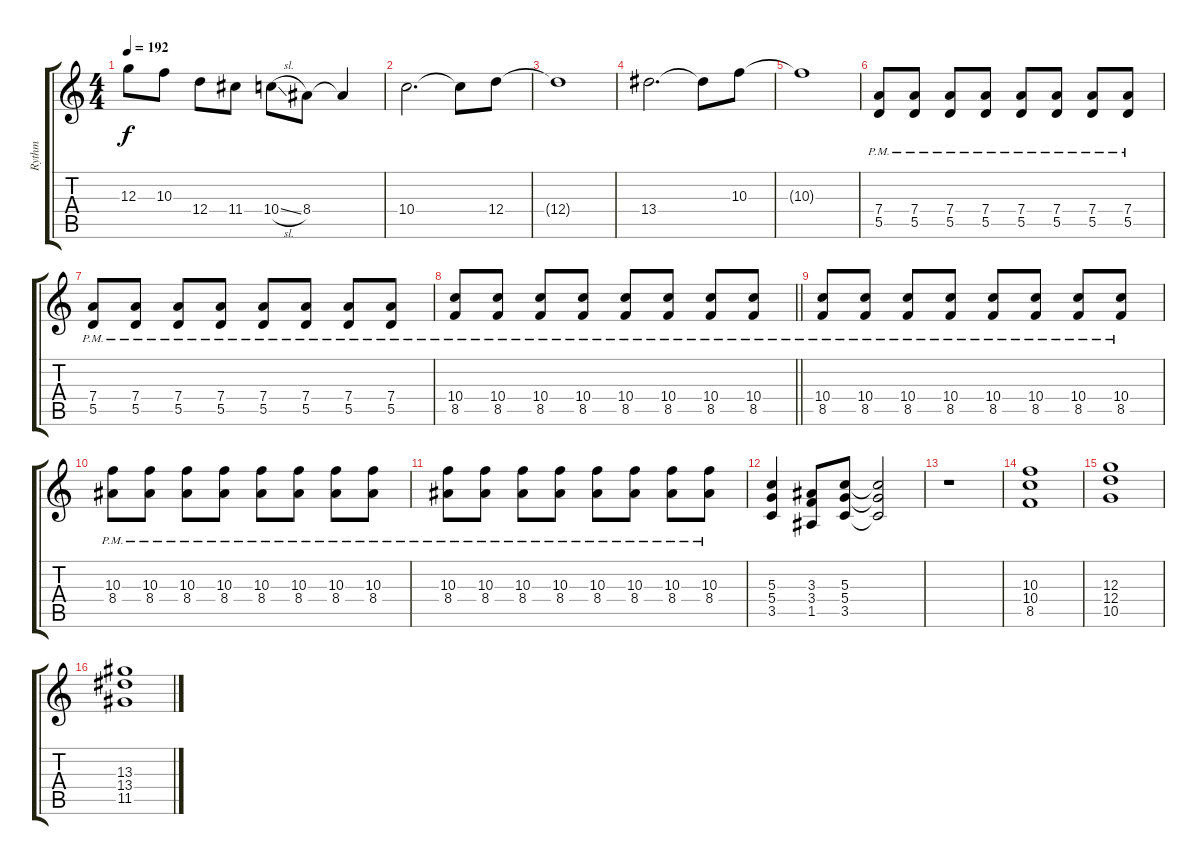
\track ("Rythm" "Rythm") {instrument distortionguitar}
\staff {score tabs}
\tuning (E4 B3 G3 D3 A2 E2) {hide}
\ts (4 4)
\tempo 192
\clef g2
\ks c
12.3.8{dy f} 10.3.8 12.4.8 11.4.8 10.4{sl}.8 8.4.8 8.4{t}.4 |
10.4.2{d} 10.4{t}.8 12.4.8 |
12.4{t}.1 |
13.4.2{d} 13.4{t}.8 10.3.8 |
10.3{t}.1 |
(7.4{pm} 5.5{pm}).8 (7.4{pm} 5.5{pm}).8 (7.4{pm} 5.5{pm}).8 (7.4{pm} 5.5{pm}).8 (7.4{pm} 5.5{pm}).8 (7.4{pm} 5.5{pm}).8 (7.4{pm} 5.5{pm}).8 (7.4{pm} 5.5{pm}).8 |
(7.4{pm} 5.5{pm}).8 (7.4{pm} 5.5{pm}).8 (7.4{pm} 5.5{pm}).8 (7.4{pm} 5.5{pm}).8 (7.4{pm} 5.5{pm}).8 (7.4{pm} 5.5{pm}).8 (7.4{pm} 5.5{pm}).8 (7.4{pm} 5.5{pm}).8 |
\barLineRight lightlight
(10.4{pm} 8.5{pm}).8 (10.4{pm} 8.5{pm}).8 (10.4{pm} 8.5{pm}).8 (10.4{pm} 8.5{pm}).8 (10.4{pm} 8.5{pm}).8 (10.4{pm} 8.5{pm}).8 (10.4{pm} 8.5{pm}).8 (10.4{pm} 8.5{pm}).8 |
(10.4{pm} 8.5{pm}).8 (10.4{pm} 8.5{pm}).8 (10.4{pm} 8.5{pm}).8 (10.4{pm} 8.5{pm}).8 (10.4{pm} 8.5{pm}).8 (10.4{pm} 8.5{pm}).8 (10.4{pm} 8.5{pm}).8 (10.4{pm} 8.5{pm}).8 |
(10.3{pm} 8.4{pm}).8 (10.3{pm} 8.4{pm}).8 (10.3{pm} 8.4{pm}).8 (10.3{pm} 8.4{pm}).8 (10.3{pm} 8.4{pm}).8 (10.3{pm} 8.4{pm}).8 (10.3{pm} 8.4{pm}).8 (10.3{pm} 8.4{pm}).8 |
(10.3{pm} 8.4{pm}).8 (10.3{pm} 8.4{pm}).8 (10.3{pm} 8.4{pm}).8 (10.3{pm} 8.4{pm}).8 (10.3{pm} 8.4{pm}).8 (10.3{pm} 8.4{pm}).8 (10.3{pm} 8.4{pm}).8 (10.3{pm} 8.4{pm}).8 |
(5.3 5.4 3.5).4 (3.3 3.4 1.5).8 (5.3 5.4 3.5).8 (5.3{t} 5.4{t} 3.5{t}).2 |
r.1 |
(10.3 10.4 8.5).1 |
(12.3 12.4 10.5).1 |
(13.3 13.4 11.5).1
